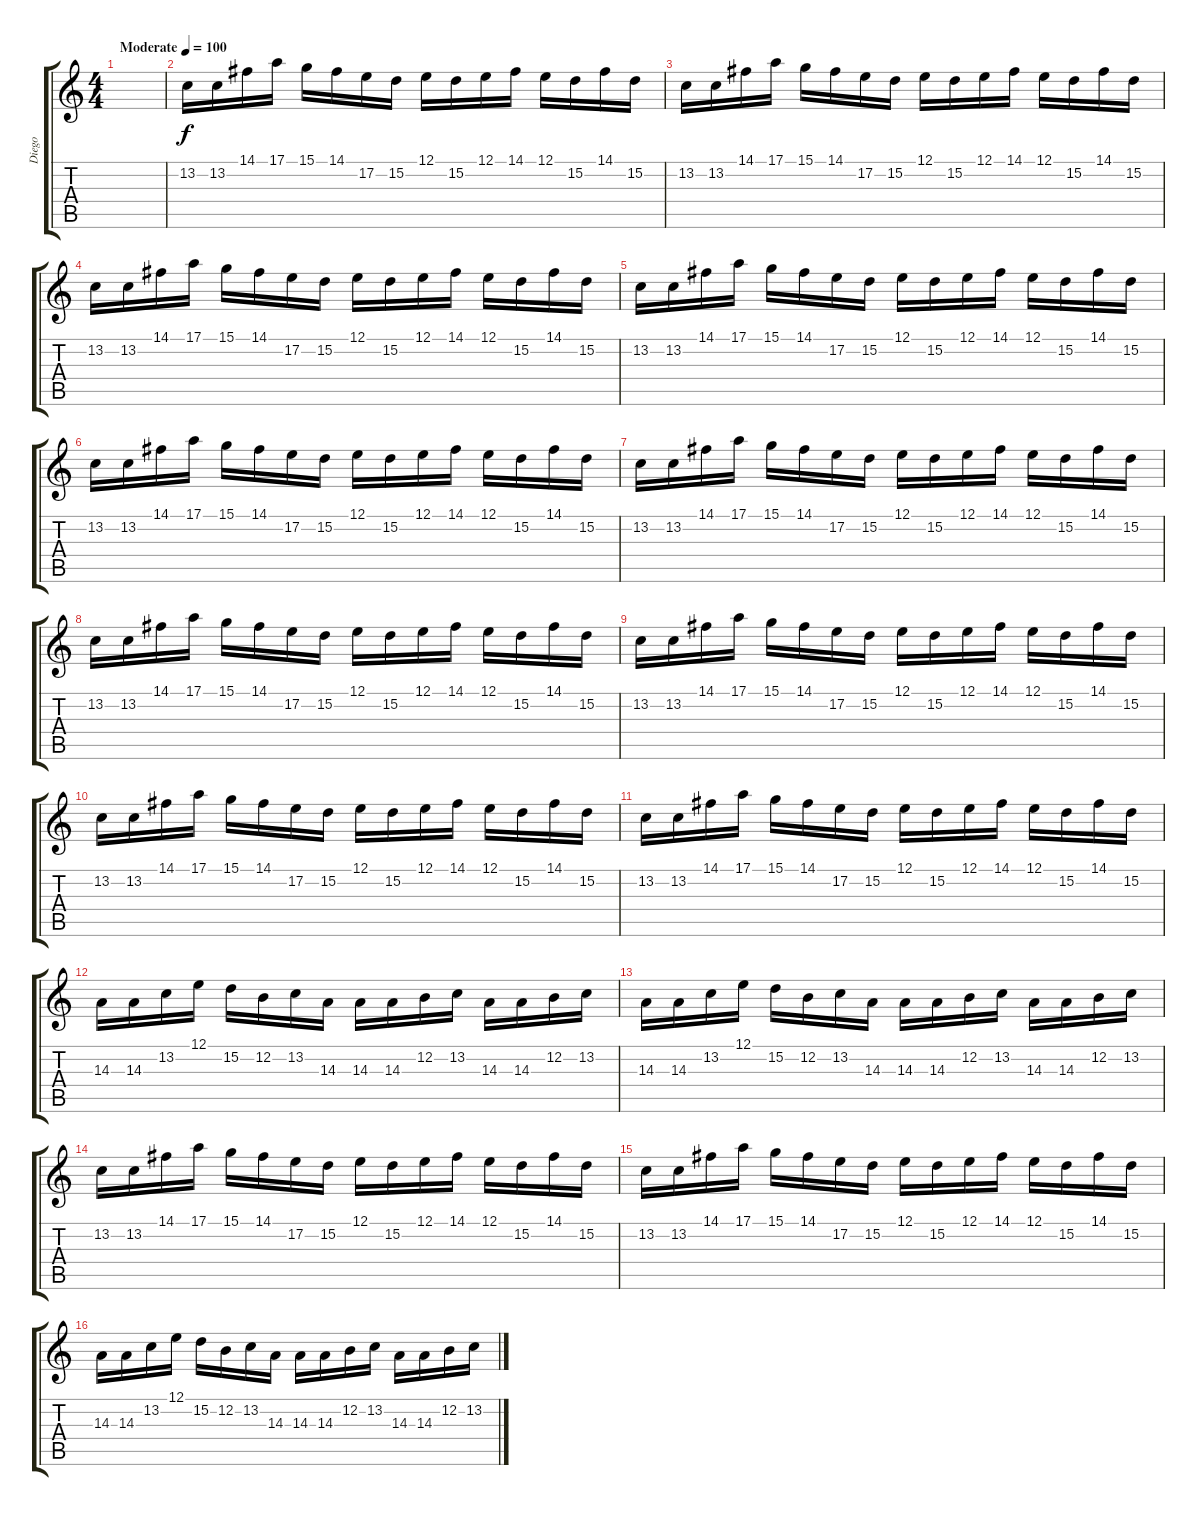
\track ("Diego" "Diego") {instrument vibraphone}
\staff {score tabs}
\tuning (E4 B3 G3 D3 A2 E2) {hide}
\ts (4 4)
\tempo (100 "Moderate")
\clef g2
\ks c
|
13.2.16 13.2.16 14.1.16 17.1.16 15.1.16 14.1.16 17.2.16 15.2.16 12.1.16 15.2.16 12.1.16 14.1.16 12.1.16 15.2.16 14.1.16 15.2.16 |
13.2.16 13.2.16 14.1.16 17.1.16 15.1.16 14.1.16 17.2.16 15.2.16 12.1.16 15.2.16 12.1.16 14.1.16 12.1.16 15.2.16 14.1.16 15.2.16 |
13.2.16 13.2.16 14.1.16 17.1.16 15.1.16 14.1.16 17.2.16 15.2.16 12.1.16 15.2.16 12.1.16 14.1.16 12.1.16 15.2.16 14.1.16 15.2.16 |
13.2.16 13.2.16 14.1.16 17.1.16 15.1.16 14.1.16 17.2.16 15.2.16 12.1.16 15.2.16 12.1.16 14.1.16 12.1.16 15.2.16 14.1.16 15.2.16 |
13.2.16 13.2.16 14.1.16 17.1.16 15.1.16 14.1.16 17.2.16 15.2.16 12.1.16 15.2.16 12.1.16 14.1.16 12.1.16 15.2.16 14.1.16 15.2.16 |
13.2.16 13.2.16 14.1.16 17.1.16 15.1.16 14.1.16 17.2.16 15.2.16 12.1.16 15.2.16 12.1.16 14.1.16 12.1.16 15.2.16 14.1.16 15.2.16 |
13.2.16 13.2.16 14.1.16 17.1.16 15.1.16 14.1.16 17.2.16 15.2.16 12.1.16 15.2.16 12.1.16 14.1.16 12.1.16 15.2.16 14.1.16 15.2.16 |
13.2.16 13.2.16 14.1.16 17.1.16 15.1.16 14.1.16 17.2.16 15.2.16 12.1.16 15.2.16 12.1.16 14.1.16 12.1.16 15.2.16 14.1.16 15.2.16 |
13.2.16 13.2.16 14.1.16 17.1.16 15.1.16 14.1.16 17.2.16 15.2.16 12.1.16 15.2.16 12.1.16 14.1.16 12.1.16 15.2.16 14.1.16 15.2.16 |
13.2.16 13.2.16 14.1.16 17.1.16 15.1.16 14.1.16 17.2.16 15.2.16 12.1.16 15.2.16 12.1.16 14.1.16 12.1.16 15.2.16 14.1.16 15.2.16 |
14.3.16 14.3.16 13.2.16 12.1.16 15.2.16 12.2.16 13.2.16 14.3.16 14.3.16 14.3.16 12.2.16 13.2.16 14.3.16 14.3.16 12.2.16 13.2.16 |
14.3.16 14.3.16 13.2.16 12.1.16 15.2.16 12.2.16 13.2.16 14.3.16 14.3.16 14.3.16 12.2.16 13.2.16 14.3.16 14.3.16 12.2.16 13.2.16 |
13.2.16 13.2.16 14.1.16 17.1.16 15.1.16 14.1.16 17.2.16 15.2.16 12.1.16 15.2.16 12.1.16 14.1.16 12.1.16 15.2.16 14.1.16 15.2.16 |
13.2.16 13.2.16 14.1.16 17.1.16 15.1.16 14.1.16 17.2.16 15.2.16 12.1.16 15.2.16 12.1.16 14.1.16 12.1.16 15.2.16 14.1.16 15.2.16 |
14.3.16 14.3.16 13.2.16 12.1.16 15.2.16 12.2.16 13.2.16 14.3.16 14.3.16 14.3.16 12.2.16 13.2.16 14.3.16 14.3.16 12.2.16 13.2.16
